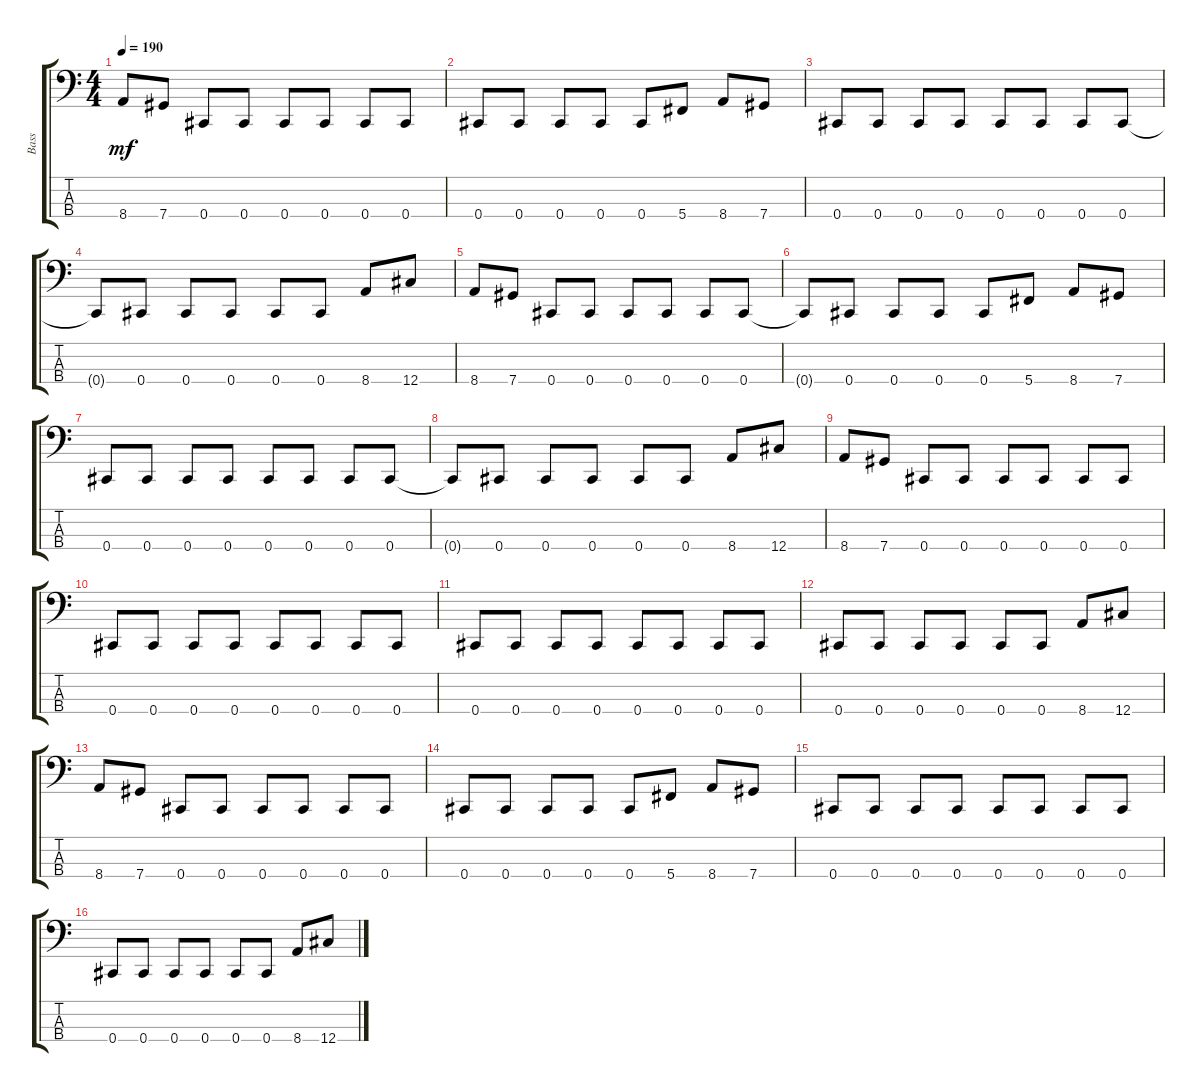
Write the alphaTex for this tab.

\track ("Bass" "Bass") {instrument electricbassfinger}
\staff {score tabs}
\tuning (Gb2 Db2 Ab1 Db1) {hide}
\ts (4 4)
\tempo 190
\clef f4
\ks c
8.4.8{dy mf} 7.4.8 0.4.8 0.4.8 0.4.8 0.4.8 0.4.8 0.4.8 |
0.4.8 0.4.8 0.4.8 0.4.8 0.4.8 5.4.8 8.4.8 7.4.8 |
0.4.8 0.4.8 0.4.8 0.4.8 0.4.8 0.4.8 0.4.8 0.4.8 |
0.4{t}.8 0.4.8 0.4.8 0.4.8 0.4.8 0.4.8 8.4.8 12.4.8 |
8.4.8 7.4.8 0.4.8 0.4.8 0.4.8 0.4.8 0.4.8 0.4.8 |
0.4{t}.8 0.4.8 0.4.8 0.4.8 0.4.8 5.4.8 8.4.8 7.4.8 |
0.4.8 0.4.8 0.4.8 0.4.8 0.4.8 0.4.8 0.4.8 0.4.8 |
0.4{t}.8 0.4.8 0.4.8 0.4.8 0.4.8 0.4.8 8.4.8 12.4.8 |
8.4.8 7.4.8 0.4.8 0.4.8 0.4.8 0.4.8 0.4.8 0.4.8 |
0.4.8 0.4.8 0.4.8 0.4.8 0.4.8 0.4.8 0.4.8 0.4.8 |
0.4.8 0.4.8 0.4.8 0.4.8 0.4.8 0.4.8 0.4.8 0.4.8 |
0.4.8 0.4.8 0.4.8 0.4.8 0.4.8 0.4.8 8.4.8 12.4.8 |
8.4.8 7.4.8 0.4.8 0.4.8 0.4.8 0.4.8 0.4.8 0.4.8 |
0.4.8 0.4.8 0.4.8 0.4.8 0.4.8 5.4.8 8.4.8 7.4.8 |
0.4.8 0.4.8 0.4.8 0.4.8 0.4.8 0.4.8 0.4.8 0.4.8 |
0.4.8 0.4.8 0.4.8 0.4.8 0.4.8 0.4.8 8.4.8 12.4.8
